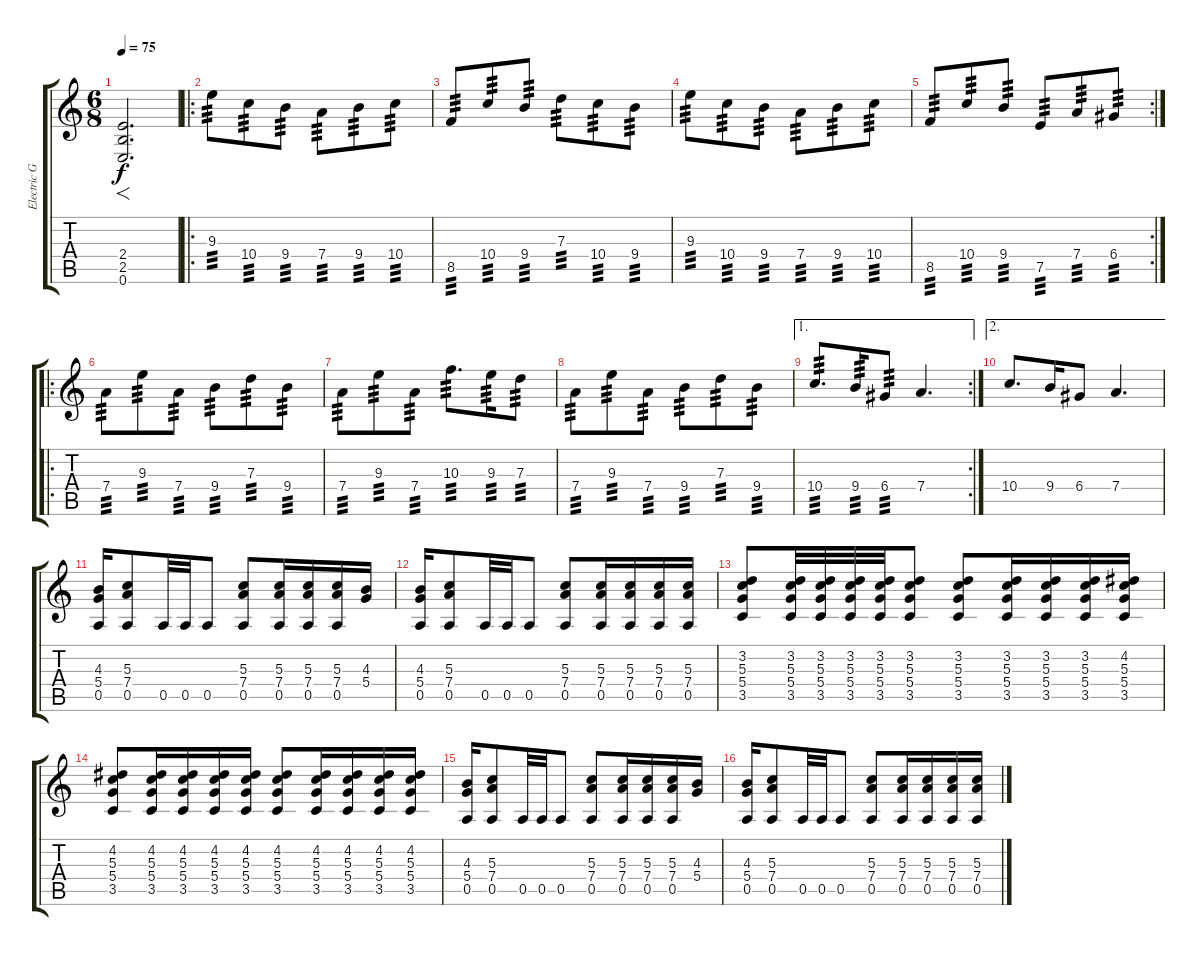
\track ("Electric Guitar 1" "Electric G") {instrument distortionguitar}
\staff {score tabs}
\tuning (E4 B3 G3 D3 A2 E2) {hide}
\ts (6 8)
\tempo 75
\clef g2
\ks c
(2.4 2.5 0.6).2{f d dy f} |
\ro
9.3.8{tp 3} 10.4.8{tp 3} 9.4.8{tp 3} 7.4.8{tp 3} 9.4.8{tp 3} 10.4.8{tp 3} |
8.5.8{tp 3} 10.4.8{tp 3} 9.4.8{tp 3} 7.3.8{tp 3} 10.4.8{tp 3} 9.4.8{tp 3} |
9.3.8{tp 3} 10.4.8{tp 3} 9.4.8{tp 3} 7.4.8{tp 3} 9.4.8{tp 3} 10.4.8{tp 3} |
\rc 2
8.5.8{tp 3} 10.4.8{tp 3} 9.4.8{tp 3} 7.5.8{tp 3} 7.4.8{tp 3} 6.4.8{tp 3} |
\ro
7.4.8{tp 3} 9.3.8{tp 3} 7.4.8{tp 3} 9.4.8{tp 3} 7.3.8{tp 3} 9.4.8{tp 3} |
7.4.8{tp 3} 9.3.8{tp 3} 7.4.8{tp 3} 10.3.8{d tp 3} 9.3.16{tp 3} 7.3.8{tp 3} |
7.4.8{tp 3} 9.3.8{tp 3} 7.4.8{tp 3} 9.4.8{tp 3} 7.3.8{tp 3} 9.4.8{tp 3} |
\ae 1
\rc 2
10.4.8{d tp 3} 9.4.16{tp 3} 6.4.8{tp 3} 7.4.4{d} |
\ae 2
10.4.8{d} 9.4.16 6.4.8 7.4.4{d} |
(4.3 5.4 0.5).16 (5.3 7.4 0.5).8 0.5.32 0.5.32 0.5.8 (5.3 7.4 0.5).8 (5.3 7.4 0.5).16 (5.3 7.4 0.5).16 (5.3 7.4 0.5).16 (4.3 5.4).16 |
(4.3 5.4 0.5).16 (5.3 7.4 0.5).8 0.5.32 0.5.32 0.5.8 (5.3 7.4 0.5).8 (5.3 7.4 0.5).16 (5.3 7.4 0.5).16 (5.3 7.4 0.5).16 (5.3 7.4 0.5).16 |
(3.2 5.3 5.4 3.5).8 (3.2 5.3 5.4 3.5).32 (3.2 5.3 5.4 3.5).32 (3.2 5.3 5.4 3.5).32 (3.2 5.3 5.4 3.5).32 (3.2 5.3 5.4 3.5).8 (3.2 5.3 5.4 3.5).8 (3.2 5.3 5.4 3.5).16 (3.2 5.3 5.4 3.5).16 (3.2 5.3 5.4 3.5).16 (4.2 5.3 5.4 3.5).16 |
(4.2 5.3 5.4 3.5).8 (4.2 5.3 5.4 3.5).16 (4.2 5.3 5.4 3.5).16 (4.2 5.3 5.4 3.5).16 (4.2 5.3 5.4 3.5).16 (4.2 5.3 5.4 3.5).8 (4.2 5.3 5.4 3.5).16 (4.2 5.3 5.4 3.5).16 (4.2 5.3 5.4 3.5).16 (4.2 5.3 5.4 3.5).16 |
(4.3 5.4 0.5).16 (5.3 7.4 0.5).8 0.5.32 0.5.32 0.5.8 (5.3 7.4 0.5).8 (5.3 7.4 0.5).16 (5.3 7.4 0.5).16 (5.3 7.4 0.5).16 (4.3 5.4).16 |
(4.3 5.4 0.5).16 (5.3 7.4 0.5).8 0.5.32 0.5.32 0.5.8 (5.3 7.4 0.5).8 (5.3 7.4 0.5).16 (5.3 7.4 0.5).16 (5.3 7.4 0.5).16 (5.3 7.4 0.5).16
